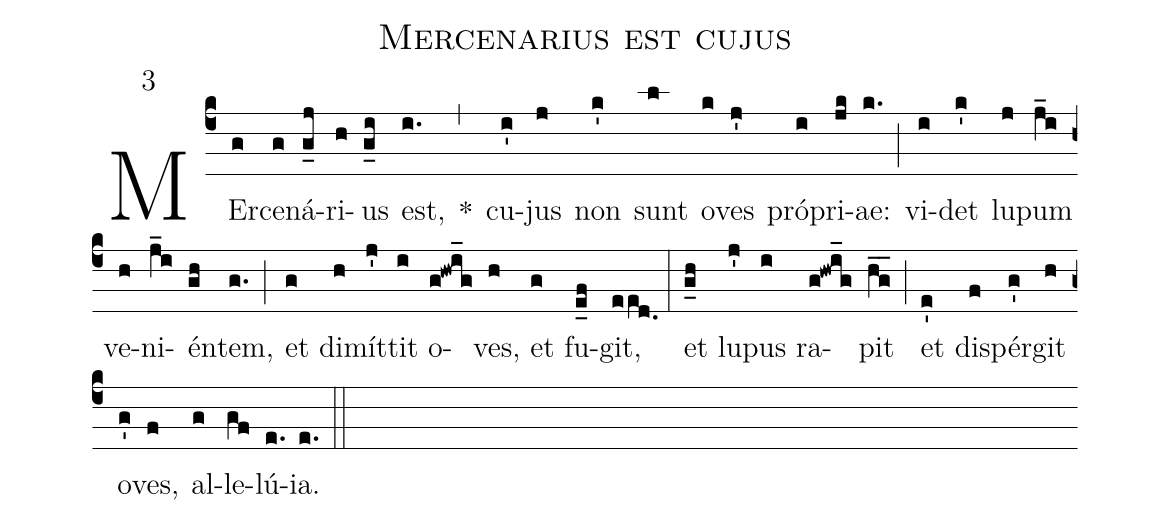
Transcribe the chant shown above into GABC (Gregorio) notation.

name:Mercenarius est cujus;
mode:3;
annotation:3;
office-part:Antiphonae;
%%
(c4) MEr(g)ce(g)ná(g_j)ri(h)us(g_i) est,(i.) *(,) cu(i')jus(j) non(k') sunt(l) o(k)ves(j') pró(i)pri(jk)ae:(k.) (;) vi(i)det(k') lu(j)pum(j_i) ve(h)ni(j_i)én(gh)tem,(g.) (;) et(g) di(h)mít(j')tit(i) o(g!hwi_g)ves,(h) et(g) fu(e_f)git,(eed.0) (:) et(g_h) lu(j')pus(i) ra(g!hwi_g)pit(hg__) (;) et(e') di(f)spér(g')git(h) o(g')ves,(f) al(g)le(gf)lú(e.)ia.(e.) (::)
